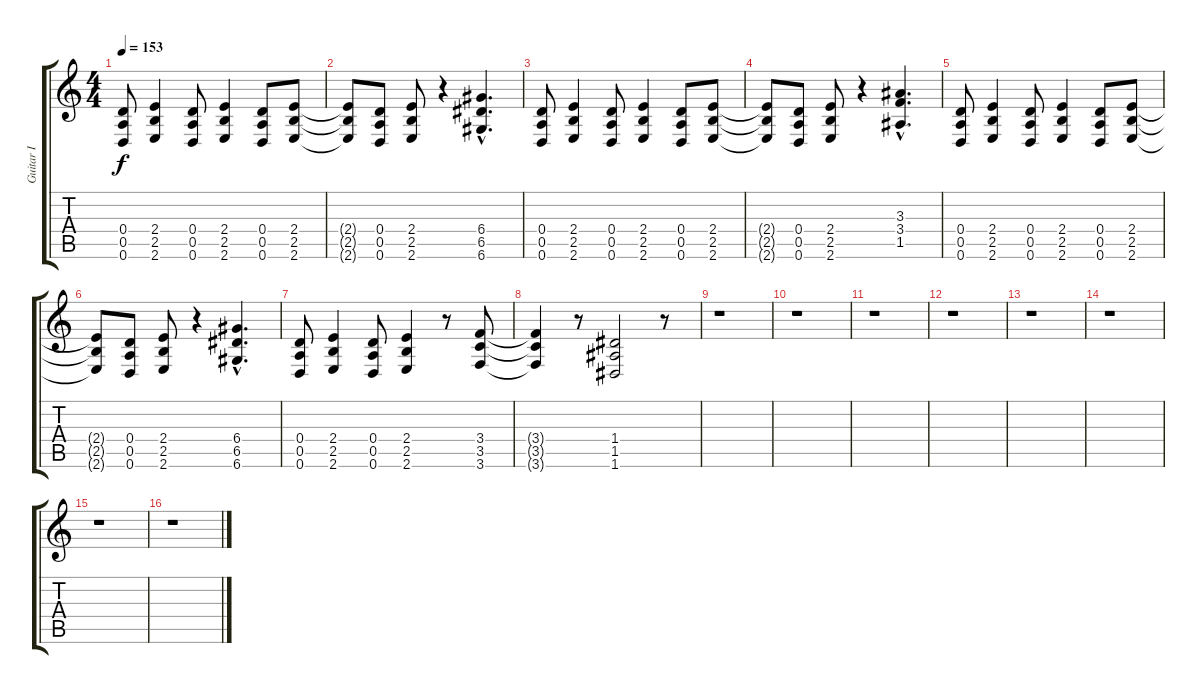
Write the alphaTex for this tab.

\track ("Guitar I" "Guitar I") {instrument overdrivenguitar}
\staff {score tabs}
\tuning (E4 B3 G3 D3 A2 D2) {hide}
\ts (4 4)
\tempo 153
\clef g2
\ks c
(0.4 0.5 0.6).8{dy f} (2.4 2.5 2.6).4 (0.4 0.5 0.6).8 (2.4 2.5 2.6).4 (0.4 0.5 0.6).8 (2.4 2.5 2.6).8 |
(2.4{t} 2.5{t} 2.6{t}).8 (0.4 0.5 0.6).8 (2.4 2.5 2.6).8 r.4 (6.4{hac} 6.5{hac} 6.6{hac}).4{d} |
(0.4 0.5 0.6).8 (2.4 2.5 2.6).4 (0.4 0.5 0.6).8 (2.4 2.5 2.6).4 (0.4 0.5 0.6).8 (2.4 2.5 2.6).8 |
(2.4{t} 2.5{t} 2.6{t}).8 (0.4 0.5 0.6).8 (2.4 2.5 2.6).8 r.4 (3.3{hac} 3.4{hac} 1.5{hac}).4{d} |
(0.4 0.5 0.6).8 (2.4 2.5 2.6).4 (0.4 0.5 0.6).8 (2.4 2.5 2.6).4 (0.4 0.5 0.6).8 (2.4 2.5 2.6).8 |
(2.4{t} 2.5{t} 2.6{t}).8 (0.4 0.5 0.6).8 (2.4 2.5 2.6).8 r.4 (6.4{hac} 6.5{hac} 6.6{hac}).4{d} |
(0.4 0.5 0.6).8 (2.4 2.5 2.6).4 (0.4 0.5 0.6).8 (2.4 2.5 2.6).4 r.8 (3.4 3.5 3.6).8 |
(3.4{t} 3.5{t} 3.6{t}).4 r.8 (1.4 1.5 1.6).2 r.8 |
r.1 |
r.1 |
r.1 |
r.1 |
r.1 |
r.1 |
r.1 |
r.1
